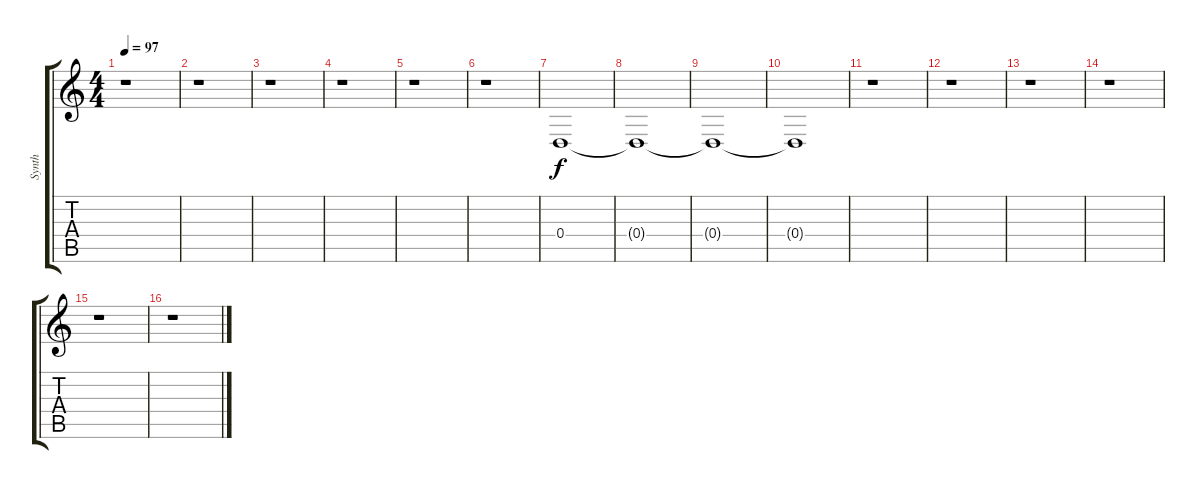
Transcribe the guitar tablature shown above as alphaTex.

\track ("Synth" "Synth") {instrument synthstrings1}
\staff {score tabs}
\tuning (E4 B3 G3 D3 A2 E2) {hide}
\ts (4 4)
\tempo 97
\clef g2
\ks c
r.1{dy mp} |
r.1 |
r.1 |
r.1 |
r.1 |
r.1 |
0.4.1{dy f} |
0.4{t}.1 |
0.4{t}.1 |
0.4{t}.1 |
r.1 |
r.1 |
r.1 |
r.1 |
r.1 |
r.1
